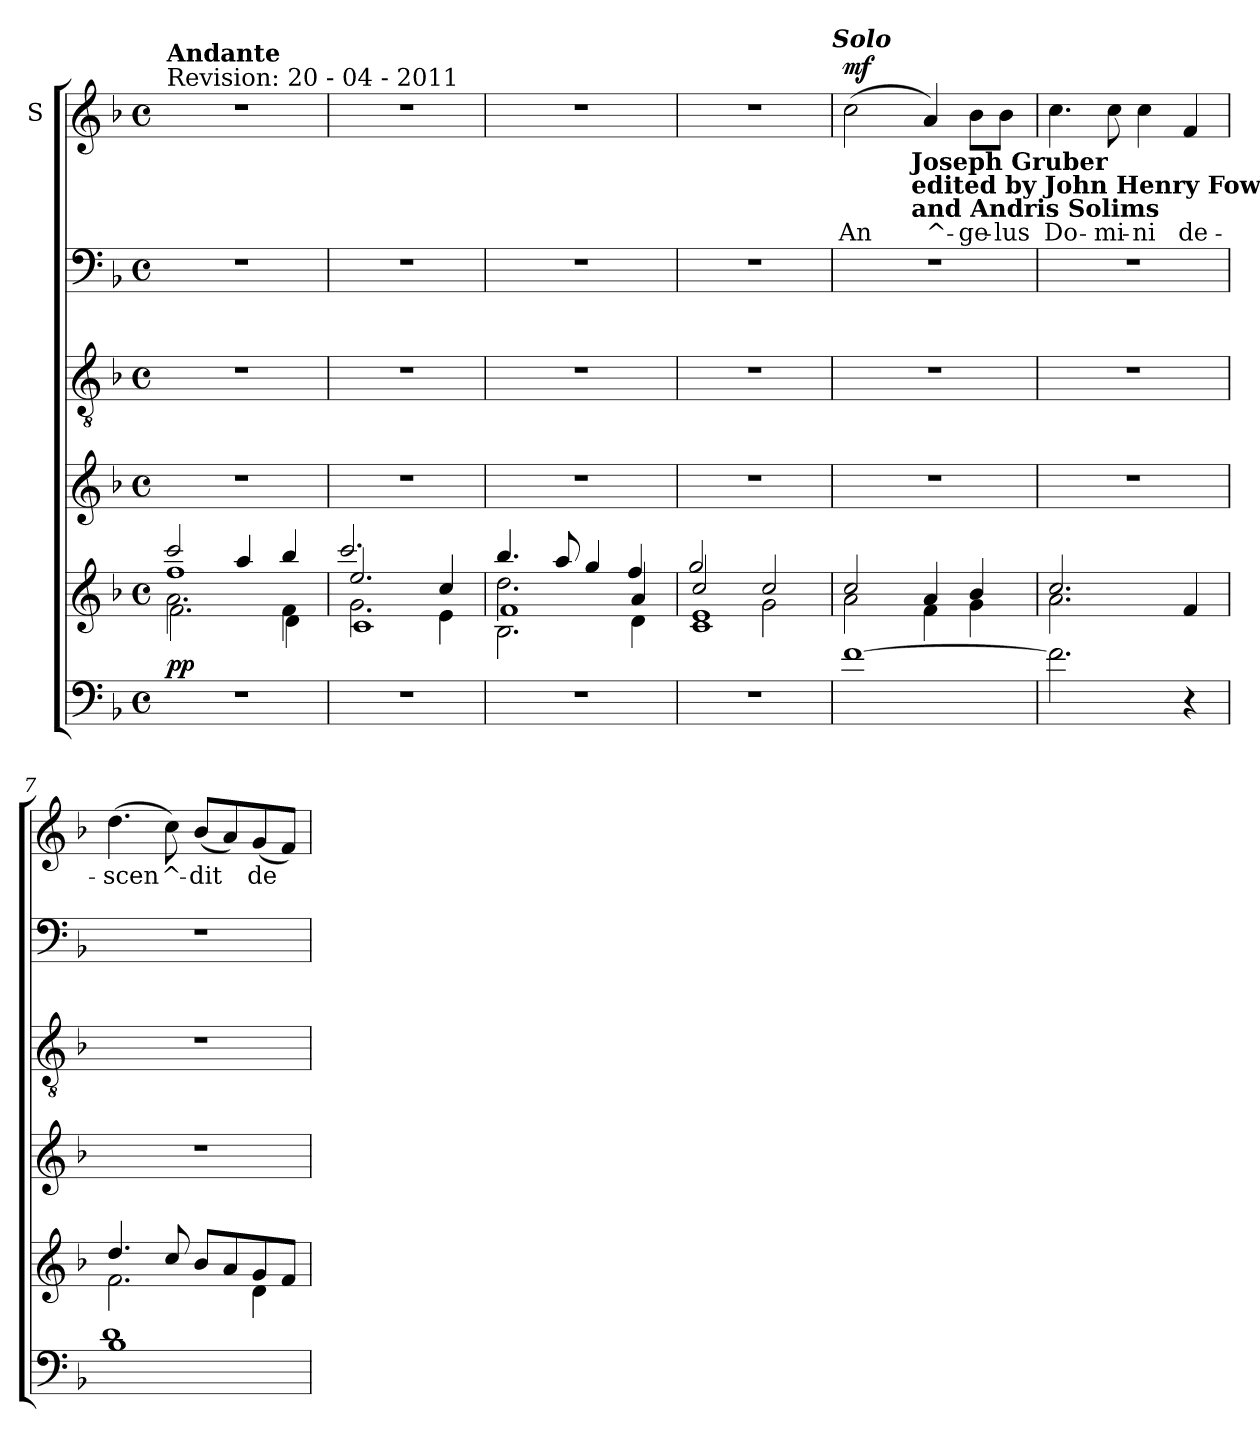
**kern	**dynam	**kern	**kern	**kern	**kern	**kern	**text	**dynam
*part6	*part6	*part5	*part4	*part3	*part2	*part1	*part1	*part1
*staff6	*staff6	*staff5	*staff4	*staff3	*staff2	*staff1	*staff1	*staff1
*	*	*	*	*	*	*I"S	*	*
*clefF4	*	*clefG2	*clefG2	*clefGv2	*clefF4	*clefG2	*	*
*k[b-]	*	*k[b-]	*k[b-]	*k[b-]	*k[b-]	*k[b-]	*	*
*F:	*	*F:	*F:	*F:	*F:	*F:	*	*
*M4/4	*	*M4/4	*M4/4	*M4/4	*M4/4	*M4/4	*	*
*met(c)	*	*met(c)	*met(c)	*met(c)	*met(c)	*met(c)	*	*
=1	=1	=1	=1	=1	=1	=1	=1	=1
*	*	*^	*	*	*	*	*	*
*	*	*	*^	*	*	*	*	*	*
*	*	*	*	*^	*	*	*	*	*	*
!	!	!	!	!	!	!	!	!	!LO:TX:a:t=Revision&colon;  20 - 04 - 2011	!	!
!	!	!	!	!	!	!	!	!	!LO:TX:a:B:t=Andante	!	!
!	!LO:DY:a	!	!	!	!	!	!	!	!	!	!
1r	pp	1ff	2ccc/	2.a\	2.f\	1r	1r	1r	1r	.	.
.	.	.	4aa/	.	.	.	.	.	.	.	.
.	.	.	4bb-/	4f\	4d\	.	.	.	.	.	.
=2	=2	=2	=2	=2	=2	=2	=2	=2	=2	=2	=2
1r	.	2.ee/	2.ccc/	2.g\	1c	1r	1r	1r	1r	.	.
.	.	4cc/	4ryy	4e\	.	.	.	.	.	.	.
=3	=3	=3	=3	=3	=3	=3	=3	=3	=3	=3	=3
1r	.	2.dd\	4.bb-/	1f	2.B-\	1r	1r	1r	1r	.	.
.	.	.	8aa/	.	.	.	.	.	.	.	.
.	.	.	4gg/	.	.	.	.	.	.	.	.
.	.	4a/	4ff/	.	4d\	.	.	.	.	.	.
=4	=4	=4	=4	=4	=4	=4	=4	=4	=4	=4	=4
1r	.	2cc/	2gg/	1e	1c	1r	1r	1r	1r	.	.
.	.	2g\	2cc/	.	.	.	.	.	.	.	.
*	*	*	*v	*v	*v	*	*	*	*	*	*
!	!	!	!	!	!	!	!LO:TX:a:Bi:t=Solo	!	!
=5	=5	=5	=5	=5	=5	=5	=5	=5	=5
!	!	!	!	!	!	!	!	!LO:LY:b	!LO:DY:a
*	*	*	*	*	*	*	*^	*	*
[>1f	.	2a\	2cc/	1r	1r	1r	(>2cc\	4...ryy	An	mf
!	!	!	!	!	!	!	!	!LO:TX:b:B:t=­Joseph Gruber\nedited by John Henry Fowler\nand Andris Solims	!	!
.	.	.	.	.	.	.	.	2ryy	.	.
!	!	!	!	!	!	!	!	!	!LO:LY:b	!
.	.	4f\	4a/	.	.	.	4a/)	.	^-	.
!	!	!	!	!	!	!	!	!	!LO:LY:b	!
.	.	4g\	4b-/	.	.	.	8b-\L	.	-ge-	.
!	!	!	!	!	!	!	!	!	!LO:LY:b	!
.	.	.	.	.	.	.	8b-\J	.	-lus	.
.	.	.	.	.	.	.	.	32ryy	.	.
=6	=6	=6	=6	=6	=6	=6	=6	=6	=6	=6
!	!	!	!	!	!	!	!	!	!LO:LY:b	!
*	*	*	*	*	*	*	*v	*v	*	*
2.f\]	.	2.a\	2.cc/	1r	1r	1r	4.cc\	Do-	.
!	!	!	!	!	!	!	!	!LO:LY:b	!
.	.	.	.	.	.	.	8cc\	-mi-	.
!	!	!	!	!	!	!	!	!LO:LY:b	!
.	.	.	.	.	.	.	4cc\	-ni	.
!	!	!	!	!	!	!	!	!LO:LY:b	!
4rC	.	4ryy	4f/	.	.	.	4f/	de-	.
!!LO:LB:g=z
=7	=7	=7	=7	=7	=7	=7	=7	=7	=7
*^	*	*	*	*	*	*	*	*	*
!	!	!	!	!	!	!	!	!	!LO:LY:b	!
1B-	1d	.	2.f\	4.dd/	1r	1r	1r	(>4.dd\	-scen	.
!	!	!	!	!	!	!	!	!	!LO:LY:b	!
.	.	.	.	8cc/	.	.	.	8cc\)	^-	.
!	!	!	!	!	!	!	!	!	!LO:LY:b	!
.	.	.	.	8b-/L	.	.	.	(<8b-/L	-dit	.
.	.	.	.	8a/	.	.	.	8a/)	.	.
!	!	!	!	!	!	!	!	!	!LO:LY:b	!
.	.	.	4d\	8g/	.	.	.	(<8g/	de	.
.	.	.	.	8f/J	.	.	.	8f/J)	.	.
*v	*v	*	*	*	*	*	*	*	*	*
*	*	*v	*v	*	*	*	*	*	*
=	=	=	=	=	=	=	=	=
*-	*-	*-	*-	*-	*-	*-	*-	*-
